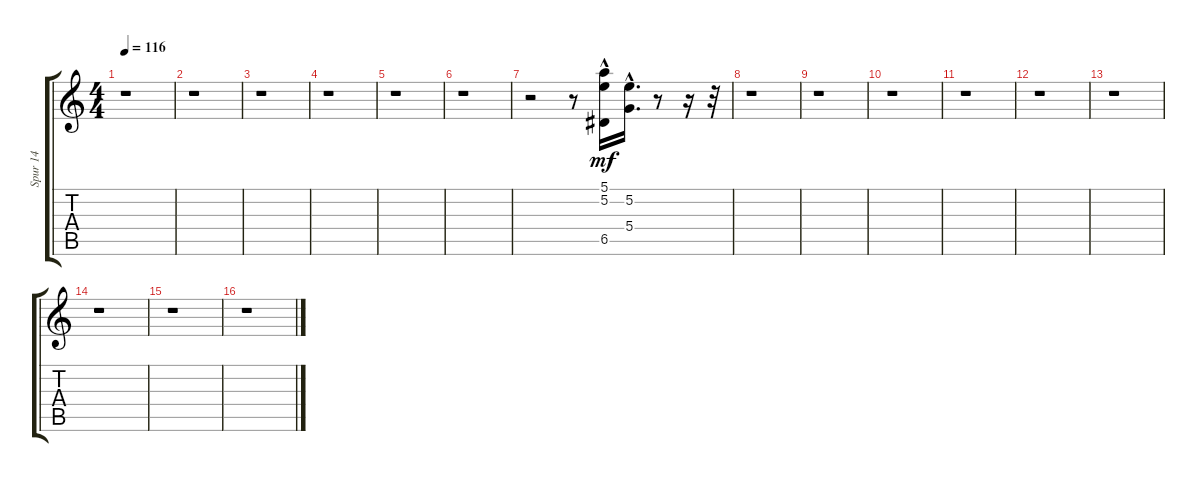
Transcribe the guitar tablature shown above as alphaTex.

\track ("Spur 14" "Spur 14") {instrument electricguitarclean}
\staff {score tabs}
\tuning (E4 B3 G3 D3 A2 E2) {hide}
\ts (4 4)
\tempo 116
\clef g2
\ks c
r.1{dy mf} |
r.1 |
r.1 |
r.1 |
r.1 |
r.1 |
r.2 r.8 (5.1{hac} 5.2 6.5).16 (5.2{hac} 5.4).16{d} r.8 r.16 r.32 |
r.1 |
r.1 |
r.1 |
r.1 |
r.1 |
r.1 |
r.1 |
r.1 |
r.1
